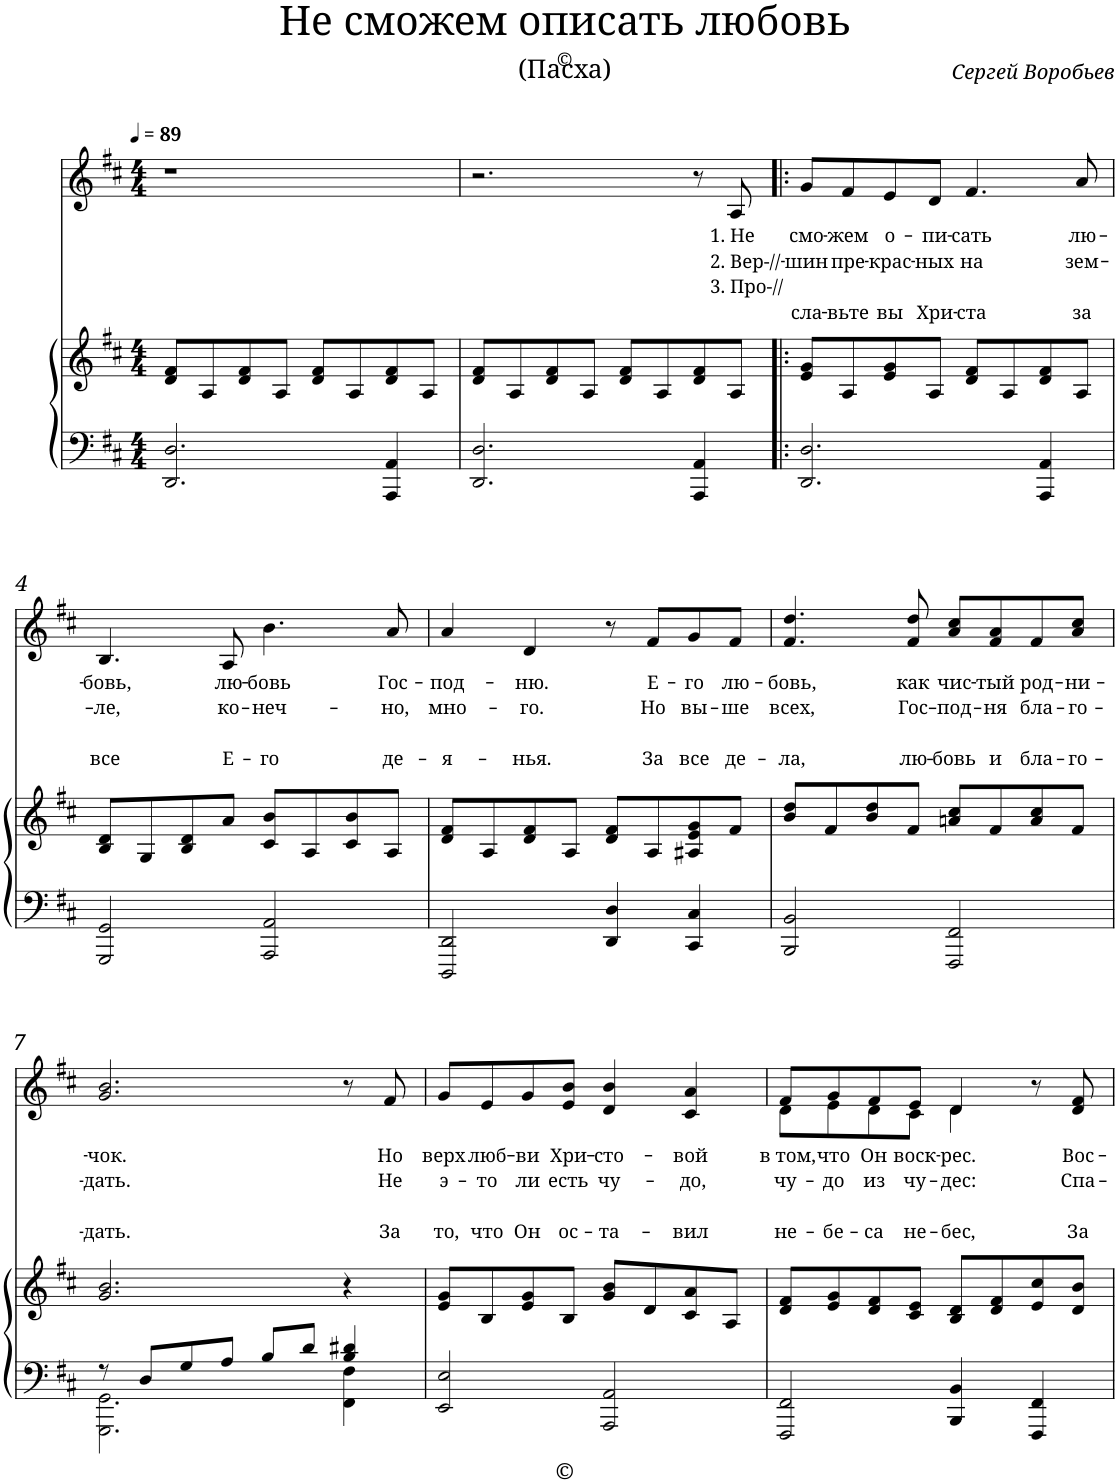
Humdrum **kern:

**kern	**kern	**kern	**text	**text	**text	**text
*part2	*part2	*part1	*part1	*part1	*part1	*part1
*staff3	*staff2	*staff1	*staff1	*staff1	*staff1	*staff1
*I"P2	*	*I"P1	*	*	*	*
*clefF4	*clefG2	*clefG2	*	*	*	*
*k[f#c#]	*k[f#c#]	*k[f#c#]	*	*	*	*
*D:	*D:	*D:	*	*	*	*
*M4/4	*M4/4	*M4/4	*	*	*	*
*MM89	*MM89	*MM89	*	*	*	*
=1	=1	=1	=1	=1	=1	=1
2.DD/ 2.D/	8d/ 8f#/L	1r	.	.	.	.
.	8A/	.	.	.	.	.
.	8d/ 8f#/	.	.	.	.	.
.	8A/J	.	.	.	.	.
.	8d/ 8f#/L	.	.	.	.	.
.	8A/	.	.	.	.	.
4AAA/ 4AA/	8d/ 8f#/	.	.	.	.	.
.	8A/J	.	.	.	.	.
=2	=2	=2	=2	=2	=2	=2
2.DD/ 2.D/	8d/ 8f#/L	2.r	.	.	.	.
.	8A/	.	.	.	.	.
.	8d/ 8f#/	.	.	.	.	.
.	8A/J	.	.	.	.	.
.	8d/ 8f#/L	.	.	.	.	.
.	8A/	.	.	.	.	.
4AAA/ 4AA/	8d/ 8f#/	8r	.	.	.	.
!	!	!	!LO:LY:b	!LO:LY:b	!LO:LY:b	!
.	8A/J	8A/	1. Не	2. Вер-//-	3. Про-//	.
=3!|:	=3!|:	=3!|:	=3!|:	=3!|:	=3!|:	=3!|:
!	!	!	!LO:LY:b	!LO:LY:b	!	!LO:LY:b
2.DD/ 2.D/	8e/ 8g/L	8g/L	смо-	-шин	.	сла-
!	!	!	!LO:LY:b	!LO:LY:b	!	!LO:LY:b
.	8A/	8f#/	-жем	пре-	.	-вьте
!	!	!	!LO:LY:b	!LO:LY:b	!	!LO:LY:b
.	8e/ 8g/	8e/	о-	-крас-	.	вы
!	!	!	!LO:LY:b	!LO:LY:b	!	!LO:LY:b
.	8A/J	8d/J	-пи-	-ных	.	Хри-
!	!	!	!LO:LY:b	!LO:LY:b	!	!LO:LY:b
.	8d/ 8f#/L	4.f#/	-сать	на	.	-ста
.	8A/	.	.	.	.	.
4AAA/ 4AA/	8d/ 8f#/	.	.	.	.	.
!	!	!	!LO:LY:b	!LO:LY:b	!	!LO:LY:b
.	8A/J	8a/	лю-	зем-	.	за
!!LO:LB:g=z
=4	=4	=4	=4	=4	=4	=4
!	!	!	!LO:LY:b	!LO:LY:b	!	!LO:LY:b
2GGG/ 2GG/	8B/ 8d/L	4.B/	-бовь,	-ле,	.	все
.	8G/	.	.	.	.	.
.	8B/ 8d/	.	.	.	.	.
!	!	!	!LO:LY:b	!LO:LY:b	!	!LO:LY:b
.	8a/J	8A/	лю-	ко-	.	Е-
!	!	!	!LO:LY:b	!LO:LY:b	!	!LO:LY:b
2AAA/ 2AA/	8c#/ 8b/L	4.b\	-бовь	-неч-	.	-го
.	8A/	.	.	.	.	.
.	8c#/ 8b/	.	.	.	.	.
!	!	!	!LO:LY:b	!LO:LY:b	!	!LO:LY:b
.	8A/J	8a/	Гос-	-но,	.	де-
=5	=5	=5	=5	=5	=5	=5
!	!	!	!LO:LY:b	!LO:LY:b	!	!LO:LY:b
2DDD/ 2DD/	8d/ 8f#/L	4a/	-под-	мно-	.	-я-
.	8A/	.	.	.	.	.
!	!	!	!LO:LY:b	!LO:LY:b	!	!LO:LY:b
.	8d/ 8f#/	4d/	-ню.	-го.	.	-нья.
.	8A/J	.	.	.	.	.
4DD/ 4D/	8d/ 8f#/L	8r	.	.	.	.
!	!	!	!LO:LY:b	!LO:LY:b	!	!LO:LY:b
.	8A/	8f#/L	Е-	Но	.	За
!	!	!	!LO:LY:b	!LO:LY:b	!	!LO:LY:b
4CC#/ 4C#/	8A#X/ 8e/ 8g/	8g/	-го	вы-	.	все
!	!	!	!LO:LY:b	!LO:LY:b	!	!LO:LY:b
.	8f#/J	8f#/J	лю-	-ше	.	де-
=6	=6	=6	=6	=6	=6	=6
*^	*	*	*	*	*	*
!	!	!	!	!LO:LY:b	!LO:LY:b	!	!LO:LY:b
1ryy	2BBB/ 2BB/	8b/ 8dd/L	4.f#/ 4.dd/	-бовь,	всех,	.	-ла,
.	.	8f#/	.	.	.	.	.
.	.	8b/ 8dd/	.	.	.	.	.
!	!	!	!	!LO:LY:b	!LO:LY:b	!	!LO:LY:b
.	.	8f#/J	8f#/ 8dd/	как	Гос-	.	лю-
!	!	!	!	!LO:LY:b	!LO:LY:b	!	!LO:LY:b
.	2FFF#/ 2FF#/	8an/ 8cc#/L	8a/ 8cc#/L	чис-	-под-	.	-бовь
!	!	!	!	!LO:LY:b	!LO:LY:b	!	!LO:LY:b
.	.	8f#/	8f#/ 8a/	-тый	-ня	.	и
!	!	!	!	!LO:LY:b	!LO:LY:b	!	!LO:LY:b
.	.	8a/ 8cc#/	8f#/	род-	бла-	.	бла-
!	!	!	!	!LO:LY:b	!LO:LY:b	!	!LO:LY:b
.	.	8f#/J	8a/ 8cc#/J	-ни-	-го-	.	-го-
!!LO:LB:g=z
=7	=7	=7	=7	=7	=7	=7	=7
!	!	!	!	!LO:LY:b	!LO:LY:b	!	!LO:LY:b
8r	2.GGG\ 2.GG\	2.g/ 2.b/	2.g/ 2.b/	-чок.	-дать.	.	-дать.
8D/L	.	.	.	.	.	.	.
8G/	.	.	.	.	.	.	.
8A/J	.	.	.	.	.	.	.
8B/L	.	.	.	.	.	.	.
8d/J	.	.	.	.	.	.	.
4B/ 4d#X/	4FF#\ 4F#\	4r	8r	.	.	.	.
!	!	!	!	!LO:LY:b	!LO:LY:b	!	!LO:LY:b
.	.	.	8f#/	Но	Не	.	За
*v	*v	*	*	*	*	*	*
=8	=8	=8	=8	=8	=8	=8
!	!	!	!LO:LY:b	!LO:LY:b	!	!LO:LY:b
2EE/ 2E/	8e/ 8g/L	8g/L	верх	э-	.	то,
!	!	!	!LO:LY:b	!LO:LY:b	!	!LO:LY:b
.	8B/	8e/	люб-	-то	.	что
!	!	!	!LO:LY:b	!LO:LY:b	!	!LO:LY:b
.	8e/ 8g/	8g/	-ви	ли	.	Он
!	!	!	!LO:LY:b	!LO:LY:b	!	!LO:LY:b
.	8B/J	8e/ 8b/J	Хри-	есть	.	ос-
!	!	!	!LO:LY:b	!LO:LY:b	!	!LO:LY:b
2AAA/ 2AA/	8g/ 8b/L	4d/ 4b/	-сто-	чу-	.	-та-
.	8d/	.	.	.	.	.
!	!	!	!LO:LY:b	!LO:LY:b	!	!LO:LY:b
.	8c#/ 8a/	4c#/ 4a/	-вой	-до,	.	-вил
.	8A/J	.	.	.	.	.
=9	=9	=9	=9	=9	=9	=9
!	!	!	!LO:LY:b	!LO:LY:b	!	!LO:LY:b
*	*	*^	*	*	*	*
2FFF#/ 2FF#/	8d/ 8f#/L	8f#/L	8d\L	в том,	чу-	.	не-
!	!	!	!	!LO:LY:b	!LO:LY:b	!	!LO:LY:b
.	8e/ 8g/	8g/	8e\	что	-до	.	-бе-
!	!	!	!	!LO:LY:b	!LO:LY:b	!	!LO:LY:b
.	8d/ 8f#/	8f#/	8d\	Он	из	.	-са
!	!	!	!	!LO:LY:b	!LO:LY:b	!	!LO:LY:b
.	8c#/ 8e/J	8e/J	8c#\J	воск-	чу-	.	не-
!	!	!	!	!LO:LY:b	!LO:LY:b	!	!LO:LY:b
4BBB/ 4BB/	8B/ 8d/L	4d/	4d\	-рес.	-дес:	.	-бес,
.	8d/ 8f#/	.	.	.	.	.	.
4FFF#/ 4FF#/	8e/ 8cc#/	8r	4ryy	.	.	.	.
!	!	!	!	!LO:LY:b	!LO:LY:b	!	!LO:LY:b
.	8d/ 8b/J	8d/ 8f#/	.	Вос-	Спа-	.	За
*	*	*v	*v	*	*	*	*
=	=	=	=	=	=	=
*-	*-	*-	*-	*-	*-	*-
